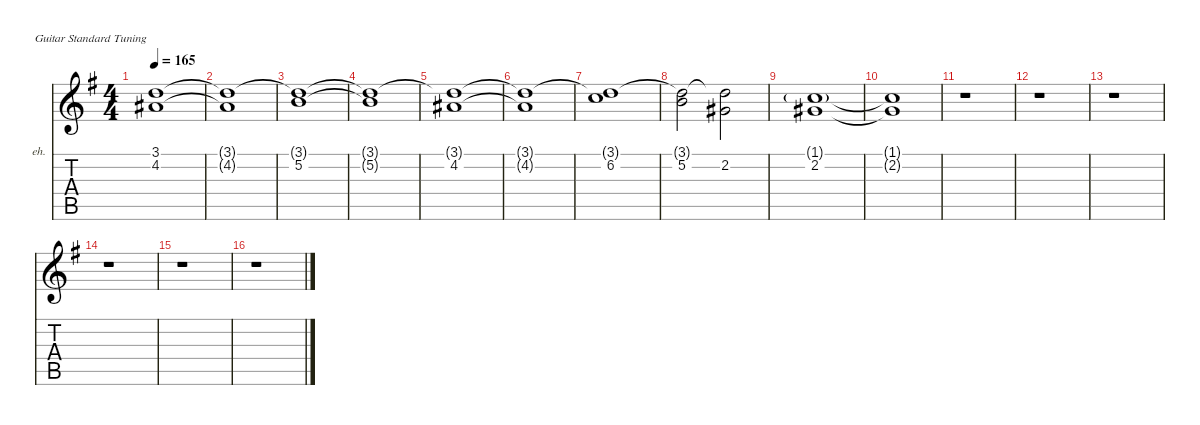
\defaultSystemsLayout 4
\hideDynamics
\bracketExtendMode nobrackets
\firstSystemTrackNameOrientation horizontal
\otherSystemsTrackNameOrientation horizontal
\track ("Devin Townsend (Vocals)" "eh.") {instrument englishhorn}
\staff {score tabs}
\tuning (E4 B3 G3 D3 A2 E2)
\displaytranspose 7
\ts (4 4)
\tempo 165
\clef g2
\ks g
(3.1{acc forcenatural} 4.2{acc #}).1{dy f beam Down} |
(3.1{t acc forcenatural} 4.2{t acc #}).1{beam Down} |
(3.1{t acc forcenatural} 5.2{acc forcenatural}).1{beam Down} |
(3.1{t acc forcenatural} 5.2{t acc forcenatural}).1{beam Down} |
(3.1{t acc forcenatural} 4.2{acc #}).1{beam Down} |
(3.1{t acc forcenatural} 4.2{t acc #}).1{beam Down} |
(3.1{t acc forcenatural} 6.2{acc forcenatural}).1{beam Down} |
(3.1{t acc forcenatural} 5.2{acc forcenatural}).2{beam Down} (3.1{t acc forcenatural} 2.2{acc #}).2{beam Down} |
(1.1{g acc forcenatural} 2.2{acc #}).1{beam Up} |
(1.1{t acc forcenatural} 2.2{t acc #}).1{beam Up} |
r.1{beam Down} |
r.1{beam Down} |
r.1{beam Down} |
r.1{beam Down} |
r.1{beam Down} |
r.1{beam Down}
